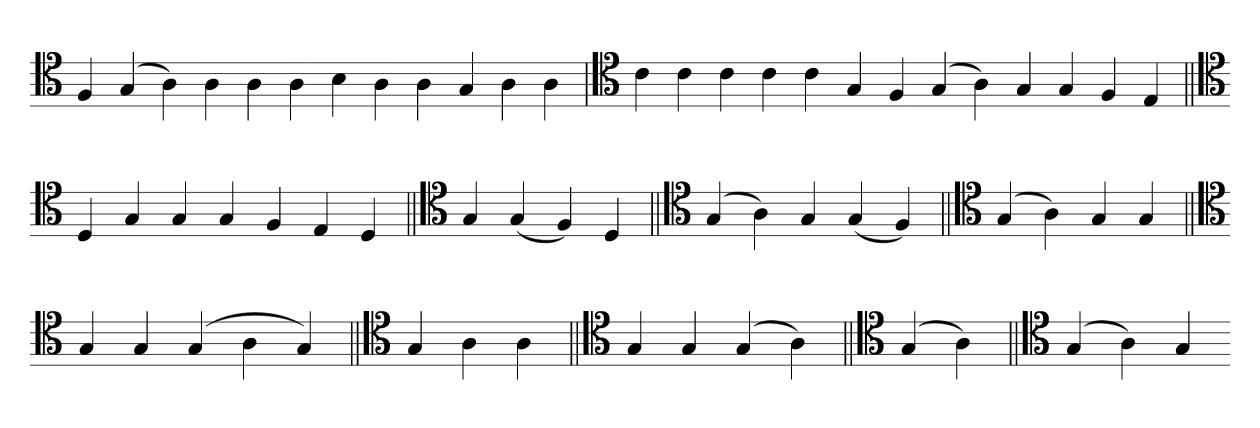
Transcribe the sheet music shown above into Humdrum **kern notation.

**kern
*part1
*staff1
*clefC4
=
4F
(4G
4A)
4A
4A
4A
4B
4A
4A
4G
4A
4A
=
*clefC4
4c
4c
4c
4c
4c
4G
4F
(4G
4A)
4G
4G
4F
4E
=||
*clefC4
4D
4G
4G
4G
4F
4E
4D
=||
*clefC4
4G
(4G
4F)
4D
=||
*clefC4
(4G
4A)
4G
(4G
4F)
=||
*clefC4
(4G
4A)
4G
4G
=||
*clefC4
4G
4G
(4G
4A
4G)
=||
*clefC4
4G
4A
4A
=||
*clefC4
4G
4G
(4G
4A)
=||
*clefC4
(4G
4A)
=||
*clefC4
(4G
4A)
4G
=-
*-
